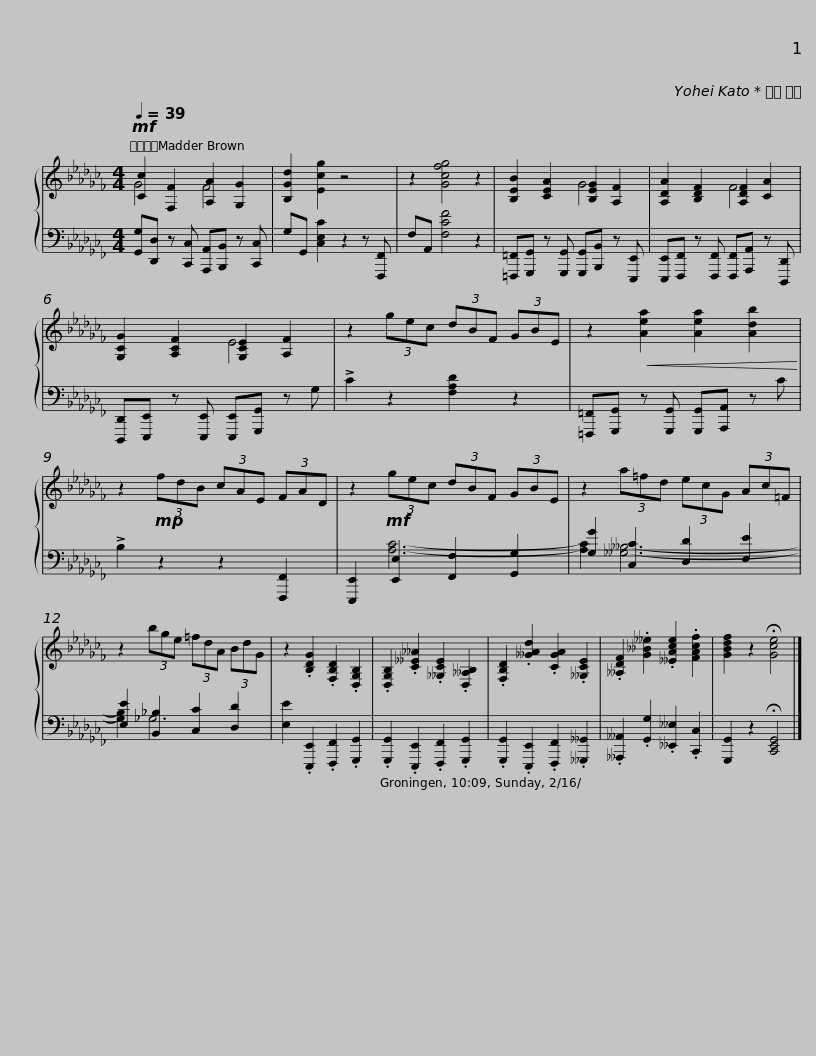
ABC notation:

X:1
%%score { ( 1 2 ) | ( 3 4 ) }
L:1/8
Q:1/4=39
M:4/4
I:linebreak $
K:Cb
V:1 treble
V:2 treble
V:3 bass
V:4 bass
V:1
!mf! [Cc]2 [F,F]2 [A,A]2 [G,G]2 | [B,Gd]2 [Ecg]2 z4 | z2 [Gcfg]4 z2 | [B,EB]2 [CEA]2 [B,EG]2 [A,F]2 |$ [A,DA]2 [B,DF]2 [A,DF]2 [CA]2 | %5
 [G,CG]2 [A,CF]2 [G,CE]2 [A,F]2 | z2 (3gec (3dBF (3GBE |$ z2!<(! [Aea]2 [Aea]2 [Adb]2!<)! | z2!mp! (3fdB (3cAE (3FAD | z2!mf! (3gec (3dBF (3GBE |$ %10
 z2 (3a=fd (3ecG (3Ac=F | z2 (3bge (3=fdA (3BdG | z2 .[B,DG]2 .[F,B,D]2 .[D,G,B,]2 |$ .[D,G,B,]2 .[C__E__A]2 .[__G,CE]2 .[D,__A,B,]2 | .[F,B,D]2 .[__GAd]2 .[CGA]2 .[__G,CE]2 | %15
 .[__A,DF]2 .[G__B__e]2 .[__EAce]2 .[FAcf]2 | [GBdf]2 z2 !fermata![Gce]4 |] %17
V:2
 G4 F4 | x8 | x8 | x4 G4 |$ x4 F4 | %5
 x4 E4 | x8 |$ x8 | x8 | x8 |$ %10
 x8 | x8 | x8 |$ x8 | x8 | %15
 x8 | x8 |] %17
V:3
 [G,,G,][D,,D,] z [C,,C,] [A,,,A,,][B,,,B,,] z [C,,C,] | G,G,, [C,E,C]2 z2 z [F,,,F,,] | F,A,, [F,CF]4 z2 | [=F,,,=F,,][G,,,G,,] z [G,,,G,,] [G,,,G,,][B,,,B,,] z [E,,,E,,] |$ [E,,,E,,][F,,,F,,] z [F,,,F,,] [F,,,F,,][A,,,A,,] z [D,,,D,,] | %5
 [D,,,D,,][E,,,E,,] z [E,,,E,,] [E,,,E,,][G,,,G,,] z G, | !>!C2 z2 [F,A,D]2 z2 |$ [=F,,,=F,,][G,,,G,,] z [G,,,G,,] [G,,,G,,][A,,,A,,] z C | !>!B,2 z2 z2 [F,,,F,,]2 | [E,,,E,,]2 [E,,E,]2 [F,,F,]2 [G,,G,]2 |$ %10
 [G,G]2 [C,C]2 [D,D]2 [E,E]2 | [E,E]2 [B,,_B,]2 [C,C]2 [D,D]2 | [E,E]2 .[E,,,E,,]2 .[F,,,F,,]2 .[G,,,G,,]2 |$ .[G,,,G,,]2 .[E,,,E,,]2 .[F,,,F,,]2 .[G,,,G,,]2 | .[G,,,G,,]2 .[E,,,E,,]2 .[F,,,F,,]2 .[__G,,,__G,,]2 | %15
 .[__A,,,__A,,]2 .[G,,G,]2 .[__E,,__E,]2 .[C,,C,]2 | [G,,,G,,]2 z2 !fermata![C,,E,,G,,]4 |] %17
V:4
 x8 | x8 | x8 | x8 |$ x8 | %5
 x8 | x8 |$ x8 | x8 | x2 [A,C]6- |$ %10
 [A,C]2 [__G,__B,]6- | [G,B,]2 _G,6 | x8 |$ x8 | x8 | %15
 x8 | x8 |] %17
